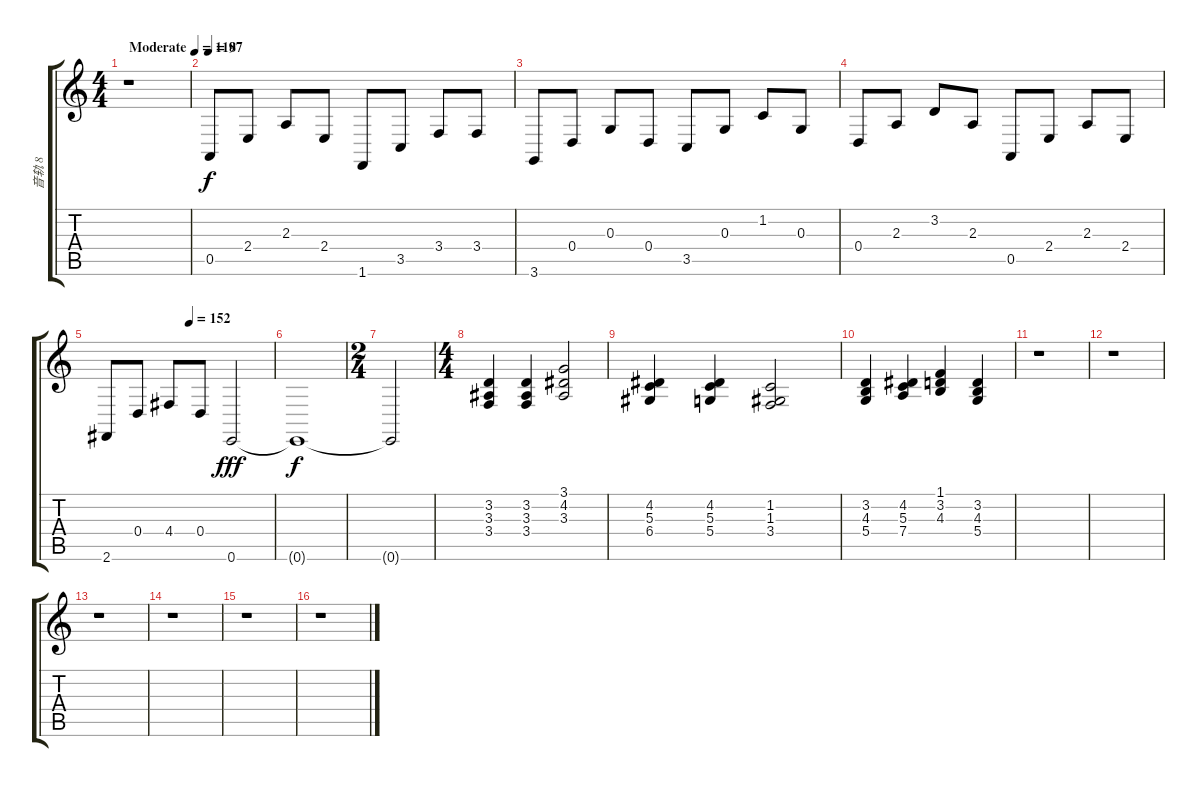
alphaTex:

\track ("音轨 8" "音轨 8") {instrument electricgrandpiano}
\staff {score tabs}
\tuning (E4 B3 G3 D3 A2 E2) {hide}
\ts (4 4)
\tempo (118 "Moderate")
\clef g2
\ks c
r.1{dy f instrument electricgrandpiano} |
\tempo 97
0.5.8 2.4.8 2.3.8 2.4.8 1.6.8 3.5.8 3.4.8 3.4.8 |
3.6.8 0.4.8 0.3.8 0.4.8 3.5.8 0.3.8 1.2.8 0.3.8 |
0.4.8 2.3.8 3.2.8 2.3.8 0.5.8 2.4.8 2.3.8 2.4.8 |
\tempo (152 0.5)
2.6.8 0.4.8 4.4.8 0.4.8 0.6.2{dy fff} |
0.6{t}.1{dy f} |
\ts (2 4)
0.6{t}.2 |
\ts (4 4)
(3.2 3.3 3.4).4 (3.2 3.3 3.4).4 (3.1 4.2 3.3).2 |
(4.2 5.3 6.4).4 (4.2 5.3 5.4).4 (1.2 1.3 3.4).2 |
(3.2 4.3 5.4).4 (4.2 5.3 7.4).4 (1.1 3.2 4.3).4 (3.2 4.3 5.4).4 |
r.1 |
r.1 |
r.1 |
r.1 |
r.1 |
r.1
